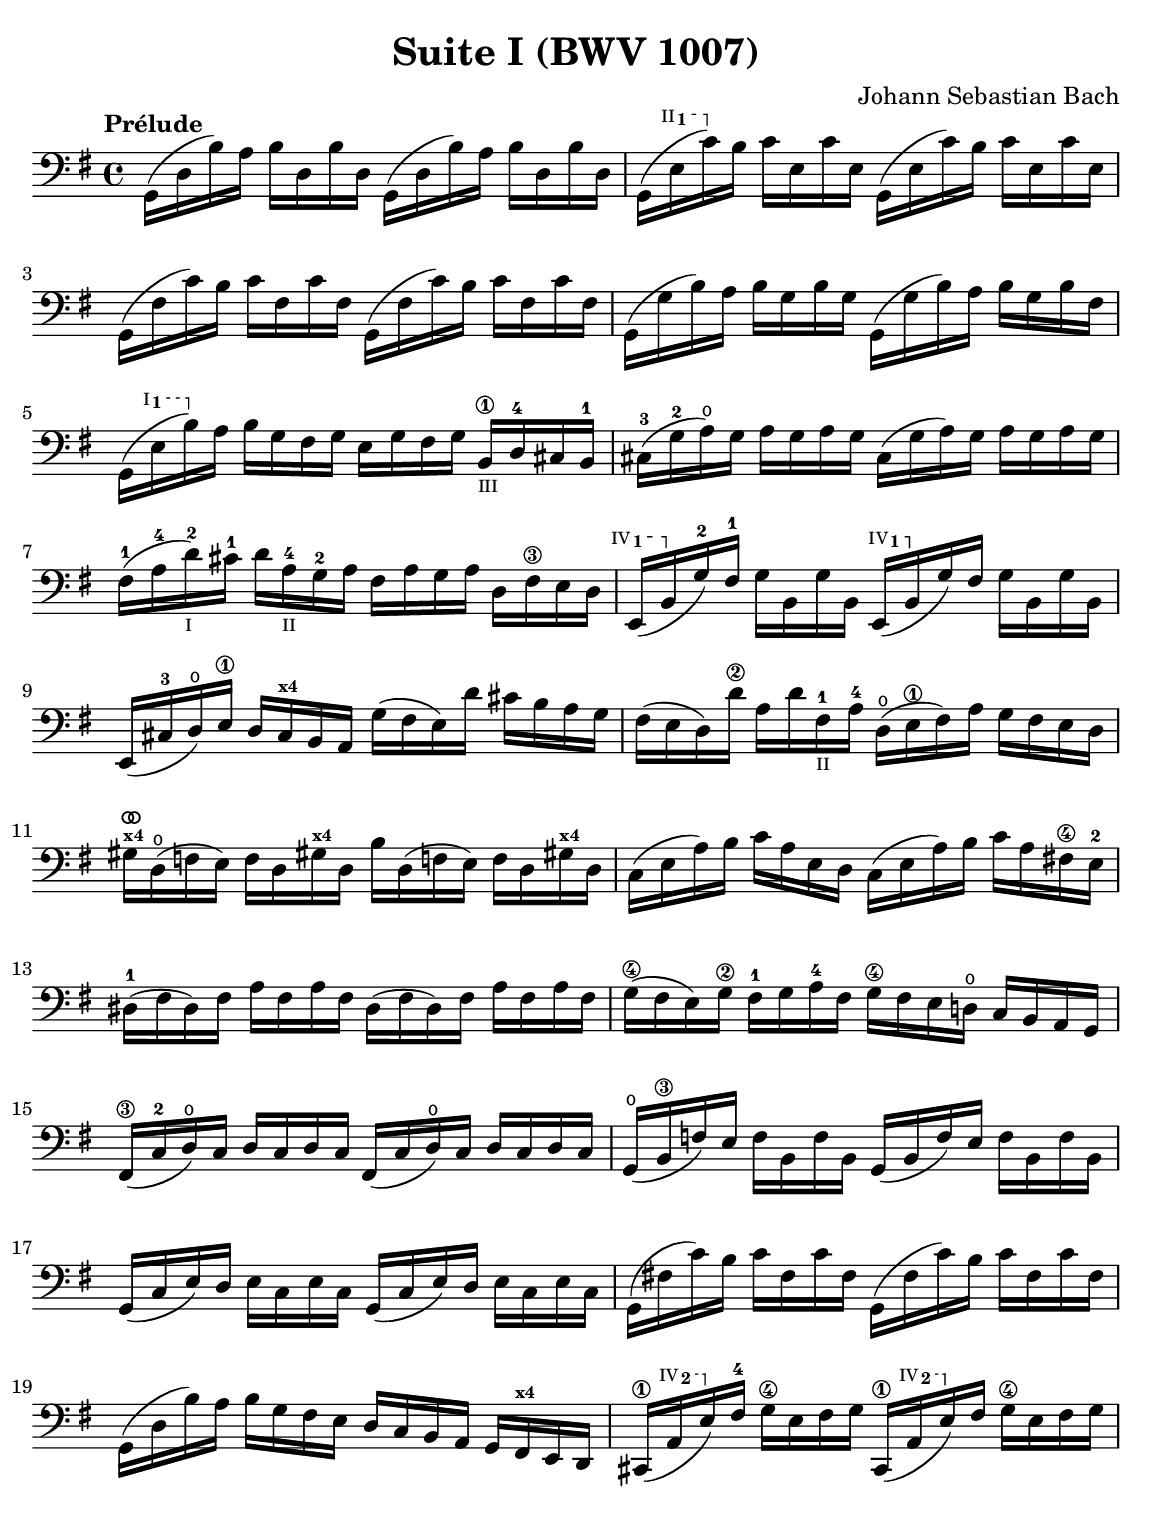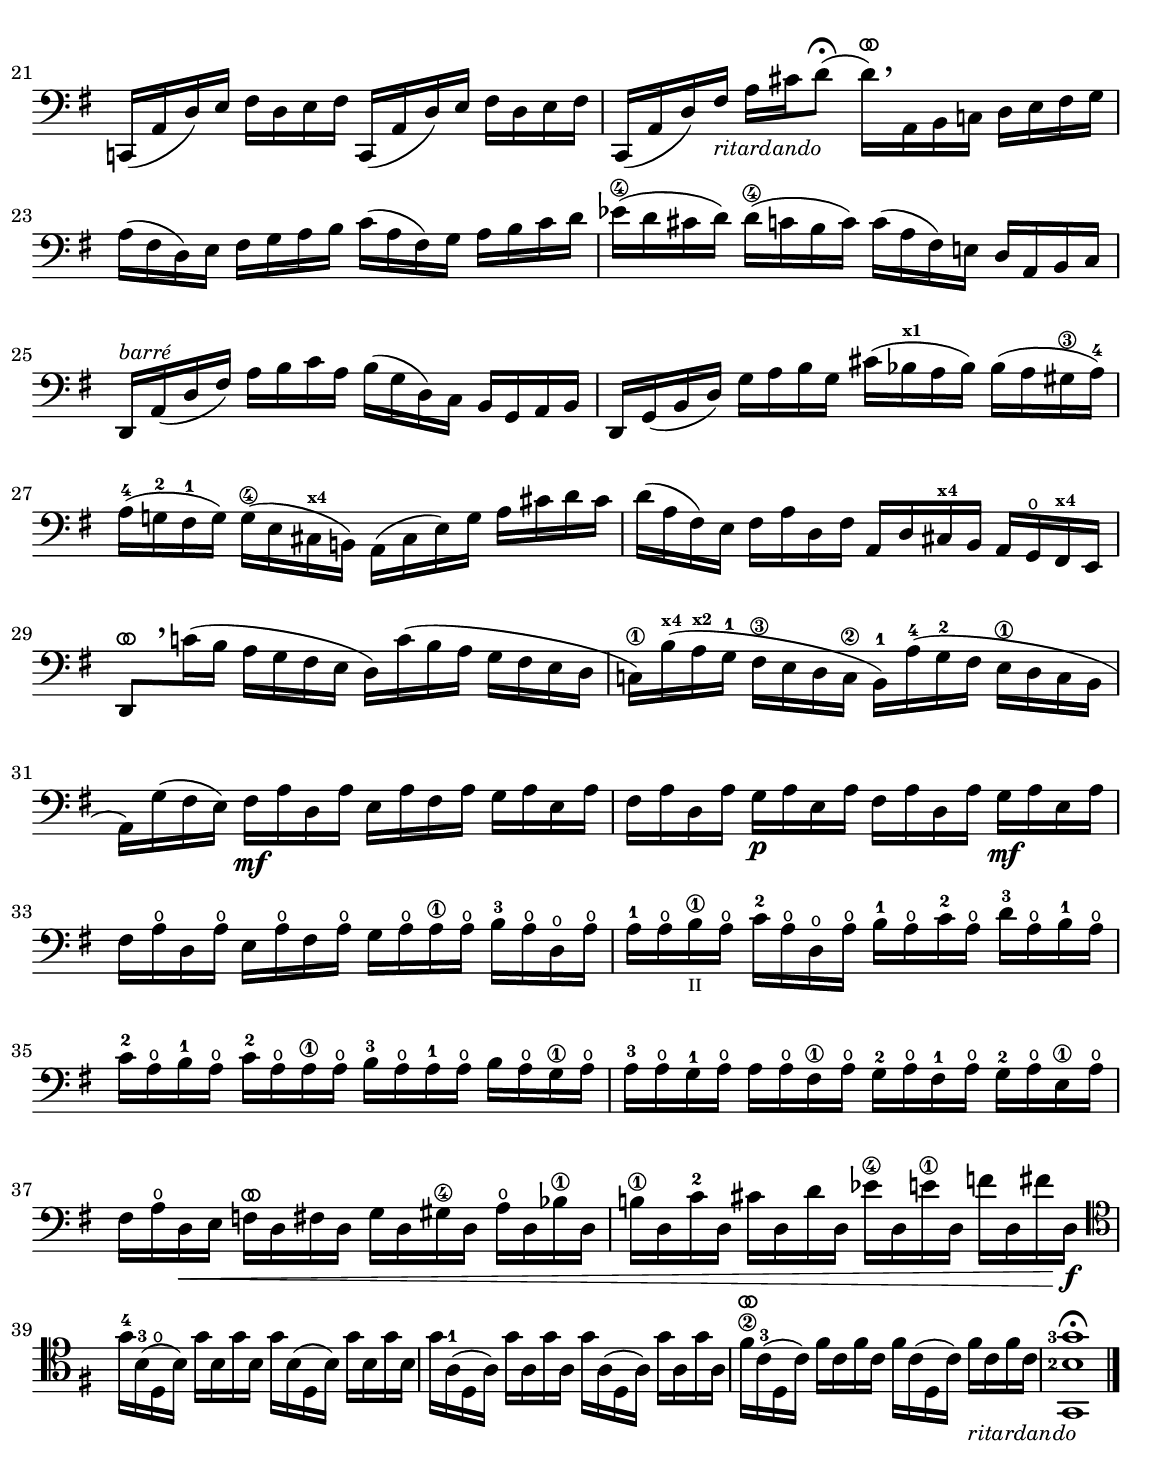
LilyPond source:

#(set-global-staff-size 21)

\version "2.18.2"

\header {
  title = "Suite I (BWV 1007)"
  composer = "Johann Sebastian Bach"
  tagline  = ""
}

\language "italiano"

% iPad Pro 12.9

\paper {
  paper-width  = 195\mm
  paper-height = 260\mm
  indent = #0
  page-count = #2
  line-width = #184
  print-page-number = ##f
  ragged-last-bottom = ##t
  ragged-bottom = ##f
%  ragged-last = ##t
}

% \phrasingSlurDashed
% \SlurDashed
% \slurSolid

allongerUne = \markup {
  \center-column {
    \combine
    \draw-line #'(-2 . 0)
    \arrow-head #X #RIGHT ##f
  }
}

ringsps = #"
  0.15 setlinewidth
  0.9 0.6 moveto
  0.4 0.6 0.5 0 361 arc
  stroke
  1.0 0.6 0.5 0 361 arc
  stroke
  "

vibrato = \markup {
  \with-dimensions #'(-0.2 . 1.6) #'(0 . 1.2)
  \postscript #ringsps
}

startModernBarre =
#(define-event-function (parser location fretnum partial)
   (number? number?)
    #{
      \tweak bound-details.left.text
        \markup
          \teeny \concat {
          #(format #f "~@r" fretnum)
          \hspace #.2
          \lower #.3 \small \bold \fontsize #-2 #(number->string partial)
          \hspace #.5
        }
      \tweak font-size -1
      \tweak font-shape #'upright
      \tweak style #'dashed-line
      \tweak dash-fraction #0.3
      \tweak dash-period #1
      \tweak bound-details.left.stencil-align-dir-y #0.35
      \tweak bound-details.left.padding 2.5 % was 0.25
      \tweak bound-details.left.attach-dir -1
      \tweak bound-details.left-broken.text ##f
      \tweak bound-details.left-broken.attach-dir -1
      %% adjust the numeric values to fit your needs:
      \tweak bound-details.left-broken.padding 0.5 %% was 1.5
      \tweak bound-details.right-broken.padding 0
      \tweak bound-details.right.padding 0.25
      \tweak bound-details.right.attach-dir 2
      \tweak bound-details.right-broken.text ##f
      \tweak bound-details.right.text
        \markup
          \with-dimensions #'(0 . 0) #'(-.3 . 0) %% was (0 . -1)
          \draw-line #'(0 . -1)
      \startTextSpan
   #})

stopBarre = \stopTextSpan

\score {
  \new Staff {
    \set fingeringOrientations = #'(left)
    \override Hairpin.to-barline = ##f
    \override BreathingSign.text = \markup {
      \translate #'(-1.75 . 1.6)
      \musicglyph #"scripts.rcomma"
    }

    \tempo "Prélude"
    \time 4/4
    \key sol \major
    \clef "bass"

    | sol,16( re16 si16)   la16 si16  re16  si16  re16
      sol,16( re16 si16)   la16 si16  re16  si16  re16
    | sol,16( \startModernBarre #2 #1 mi16 do'16)\stopBarre  si16 do'16 mi16  do'16 mi16
      sol,16( mi16 do'16)  si16 do'16 mi16  do'16 mi16
    | sol,16( fad16 do'16) si16 do'16 fad16 do'16 fad16
      sol,16( fad16 do'16) si16 do'16 fad16 do'16 fad16
    | sol,16( sol16 si16)  la16 si16  sol16 si16  sol16
      sol,16( sol16 si16)  la16 si16[ sol16 si16  fad16]
    | sol,16( \startModernBarre #1 #1 mi16 si16) \stopBarre
      la16 si16 sol16 fad16 sol16 mi16 sol16 fad16 sol16
      si,16\1_\markup{\teeny III} re16-4 dod16 si,16-1
    | dod16-3( sol16-2 la16)\open sol16
      la16 sol16 la16 sol16
      dod16( sol16 la16) sol16 la16 sol16 la16 sol16
    | fad16-1( la16-4 re'16-2_\markup{\teeny I}) dod'16-1
      re'16 la16-4_\markup{\teeny II} sol16-2 la16
      fad16 la16 sol16 la16 re16 fad16\3 mi16 re16
   %| NO BAR HERE OR ELSE \starModernBarre FAILS
      \startModernBarre #4 #1 mi,16( si,16 \stopBarre sol16-2) fad16-1
      sol16 si,16 sol16 si,16
      \startModernBarre #4 #1 mi,16( si,16 \stopBarre sol16) fad16 
      sol16 si,16 sol16 si,16
    | mi,16( dod16-3 re16)\open
      mi16\1 re16 dod16^\markup{\bold\teeny x4} si,16 la,16
      sol16( fad16 mi16) re'16 dod'16 si16 la16 sol16
    | fad16( mi16 re16) re'16\2 la16 re'16 fad16-1_\markup{\teeny II}
      la16-4 re16(\open mi16\1 fad16) la16 sol16 fad16 mi16 re16
    | sold16^\markup{\teeny\bold x4}^\vibrato re16(\open fa16 mi16)
      fa16 re16 sold!16^\markup{\bold\teeny x4}
      re16 si16 re16( fa!16 mi16) fa16
      re16 sold!16^\markup{\bold\teeny x4} re16
    | do16( mi16 la16) si16 do'16 la16 mi16 re16
      do16( mi16 la16) si16 do'16 la16 fad!16\4 mi16-2
    | red16-1( fad16 red16) fad16 la16 fad16 la16 fad16
      red16( fad16 red16) fad16 la16 fad16 la16 fad16
    | sol16(\4 fad16 mi16) sol16\2 fad16-1 sol16 la16-4 fad16
      sol16\4 fad16 mi16 re!16\open do16 si,16 la,16 sol,16
    | fad,16\3( do16-2 re16\open) do16 re16 do16 re16 do16
      fad,16( do16 re16\open) do16 re16 do16 re16 do16
    | sol,16(\open si,16\3 fa16) mi16 fa16 si,16 fa16 si,16
      sol,16_( si,16 fa16) mi16 fa16 si,16 fa16 si,16
    | sol,16( do16 mi16) re16 mi16 do16 mi16 do16
      sol,16( do16 mi16) re16 mi16 do16 mi16 do16
    | sol,16( fad!16 do'16) si16 do'16 fad16 do'16 fad16
      sol,16( fad16 do'16) si16 do'16 fad16 do'16 fad16
    | sol,16( re16 si16) la16 si16 sol16 fad16 mi16
      re16 do16 si,16 la,16 sol,16
      fad,16^\markup{\bold\teeny x4} mi,16 re,16
    | dod,16\1( \startModernBarre #4 #2 la,16 mi16) \stopBarre
      fad16-4 sol16\4 mi16 fad16 sol16
      dod,16\1( \startModernBarre #4 #2 la,16 mi16) \stopBarre
      fad16 sol16\4 mi16 fad16 sol16
    | do,!16( la,16 re16) mi16 fad16 re16 mi16 fad16
      do,16( la,16 re16) mi16 fad16 re16 mi16 fad16
    | do,16( la,16 re16) fad16_\markup{\small\italic "ritardando"}
      la16 dod'16 re'8\fermata(
      re'16)[^\vibrato \breathe la,16 si,16 do!16] re16 mi16 fad16 sol16
    | la16( fad16 re16) mi16 fad16 sol16 la16 si16
      do'16( la16 fad16) sol16 la16 si16 do'16 re'16
    | mib'16\4( re'16 dod'16 re'16)
      re'16\4( do'!16 si16 do'16)
      do'16( la16 fad16) mi!16 re16 la,16 si,16 do16
    | re,16^\markup{\small\italic barré} la,16( re16 fad16) la16 si16 do'16 la16
      si16( sol16 re16) do16 si,16 sol,16 la,16 si,16
    | re,16 sol,16( si,16 re16) sol16 la16
      si16 sol16 dod'16( 
      sib16^\markup{\bold\teeny x1} la16
      sib16) sib16( la16 sold16\3 la16)-4
    | la16-4( sol!16-2 fad16-1 sol16) sol16\4(
      mi16 dod16^\markup{\bold\teeny x4} si,!16)
      la,16( dod16 mi16) sol16 la16 dod'16 re'16 dod'16
    | re'16( la16 fad16) mi16 fad16 la16 re16
      fad16 la,16 re16 dod16^\markup{\bold\teeny x4} si,16
      la,16 sol,16\open fad,16^\markup{\bold\teeny x4} mi,16
    | \stemUp re,8[^\vibrato\breathe
      \stemDown do'!16( si16] \stemNeutral la16 sol16 fad16 mi16
      re16) do'16( si16 la16 sol16 fad16 mi16 re16
    | do!16\1) si16(^\markup{\bold\teeny x4}
      la16^\markup{\bold\teeny x2} sol16-1 fad16\3 mi16 re16 do16\2
      si,16-1) la16-4( sol16-2 fad16
      \stemDown mi16\1 re16 do16 si,16 \stemNeutral
    | la,16) sol16( fad16 mi16) fad16_\mf la16 re16 la16
      mi16 la16 fad16 la16 sol16 la16 mi16 la16
    | fad16 la16 re16 la16 sol16\p la16 mi16 la16
      fad16 la16 re16 la16 sol16\mf la16 mi16 la16
    | fad16 la16\open re16 la16\open mi16 la16\open fad16 la16\open
 %       <<{\skip 16 la16[ \skip 16 la16]}\\
 %         {sol16[ \skip 16 la16_\1] \skip 16}>>
 %       <<{\skip 16 la16[ \skip 16 la16]}\\
 %         {si16[ \skip 16 re16] \skip 16}>>
      sol16 la16\open la16\1 la16\open si16-3 la16\open re16\open la16\open
%      | <<{\skip 16 la1h6[ \skip 16 la16] \skip 16 la16[ \skip 16 la16]
%           \skip 16 la16[ \skip 16 la16] \skip 16 la16[ \skip 16 la16]}\\
%          {la16[ \skip 16 si16_\1] \skip 16 do'16[ \skip 16 re16] \skip 16
%           si16[ \skip 16 do'16] \skip 16 re'16[ \skip 16 si16] \skip16}>>
    | la16-1 la16\open si16\1_\markup{\teeny II} la16\open
      do'16-2 la16\open re16\open la16\open
      si16-1 la16\open do'16-2 la16\open re'16-3 la16\open si16-1 la16\open
 %     | <<{\skip 16 la16[ \skip 16 la16] \skip 16 la16[ \skip 16 la16]
 %          \skip 16 la16[ \skip 16 la16] \skip 16 la16[ \skip 16 la16]}\\
 %         {do'16[ \skip 16 si16] \skip 16 do'16[ \skip 16 la16_\1] \skip 16
 %          si16[ \skip 16 la16] \skip 16 si16[ \skip 16 sol16_\1] \skip 16}>>
    | do'16-2 la16\open si16-1 la16\open do'16-2 la16\open la16\1 la16\open
      si16-3 la16\open la16-1 la16\open si16 la16\open sol16\1 la16\open
 %     | <<{\skip 16 la16[ \skip 16 la16] \skip 16 la16[ \skip 16 la16]}\\
 %         {la16[ \skip 16 sol16] \skip 16 la16[ \skip 16 fad16_\1] \skip 16}>>
    | la16-3 la16\open sol16-1 la16\open la16 la16\open fad16\1 la16\open
      sol16-2 la16\open fad16-1 la16\open sol16-2 la16\open mi16\1 la16\open
    | fad16 la16\open re16\<
      mi16 fa!16^\vibrato re16 fad16 re16
      sol16 re16 sold16\4 re16 la16\open re16 sib16\1 re16
    | si!16\1 re16 do'16-2 re16 dod'16 re16 re'16 re16
      mib'16\4 re16 mi'!16\1 re16 fa'!16 re16 fad'16 re16\f\!
    | \clef "tenor"
      sol'16-4 si16(-3 re16\open si16) sol'16 si16 sol'16 si16
      sol'16 si16( re16 si16) sol'16 si16 sol'16 si16
    | sol'16 la16(-1 re16 la16) sol'16 la16 sol'16 la16
      sol'16 la16( re16 la16) sol'16 la16 sol'16 la16
    | fad'16\2^\vibrato do'16(-3 re16 do'16) fad'16 do'16 fad'16 do'16
      fad'16 do'16( re16 do'16)
      fad'16_\markup{\small\italic "ritardando"} do'16 fad'16 do'16
    | << sol,1 <si-2>1 <sol'-3>1\fermata>>

    \bar "|."
  }
}
